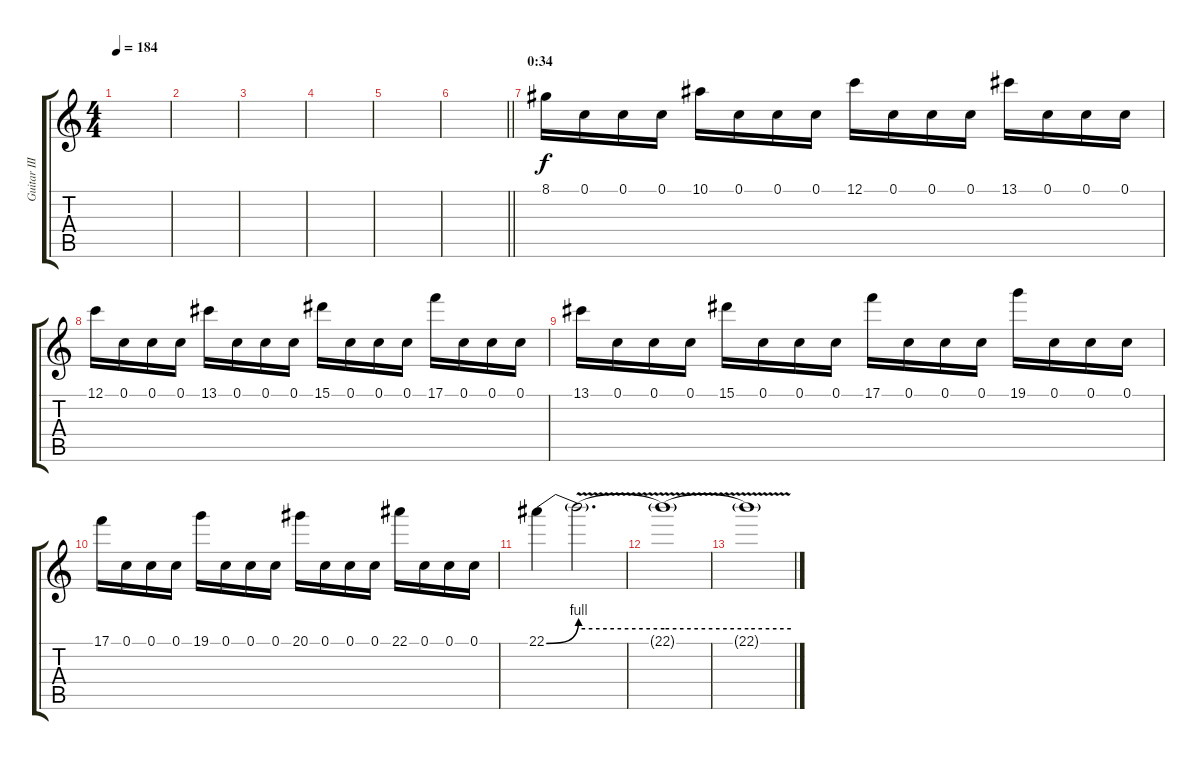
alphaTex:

\track ("Guitar III" "Guitar III") {instrument distortionguitar}
\staff {score tabs}
\tuning (C4 G3 Eb3 Bb2 F2 C2) {hide}
\ts (4 4)
\tempo 184
\clef g2
\ks aminor
|
|
|
|
|
\barLineRight lightlight
|
\section ("" "0:34")
8.1.16{volume 13} 0.1.16 0.1.16 0.1.16 10.1.16 0.1.16 0.1.16 0.1.16 12.1.16 0.1.16 0.1.16 0.1.16 13.1.16 0.1.16 0.1.16 0.1.16 |
12.1.16 0.1.16 0.1.16 0.1.16 13.1.16 0.1.16 0.1.16 0.1.16 15.1.16 0.1.16 0.1.16 0.1.16 17.1.16 0.1.16 0.1.16 0.1.16 |
13.1.16 0.1.16 0.1.16 0.1.16 15.1.16 0.1.16 0.1.16 0.1.16 17.1.16 0.1.16 0.1.16 0.1.16 19.1.16 0.1.16 0.1.16 0.1.16 |
17.1.16 0.1.16 0.1.16 0.1.16 19.1.16 0.1.16 0.1.16 0.1.16 20.1.16 0.1.16 0.1.16 0.1.16 22.1.16 0.1.16 0.1.16 0.1.16 |
22.1{be (bend 0 0 60 4)}.4 22.1{be (hold 0 2 60 2) v t}.2{d} |
22.1{be (hold 0 2 60 2) v t}.1 |
22.1{be (hold 0 2 60 2) v t}.1{volume 0}
